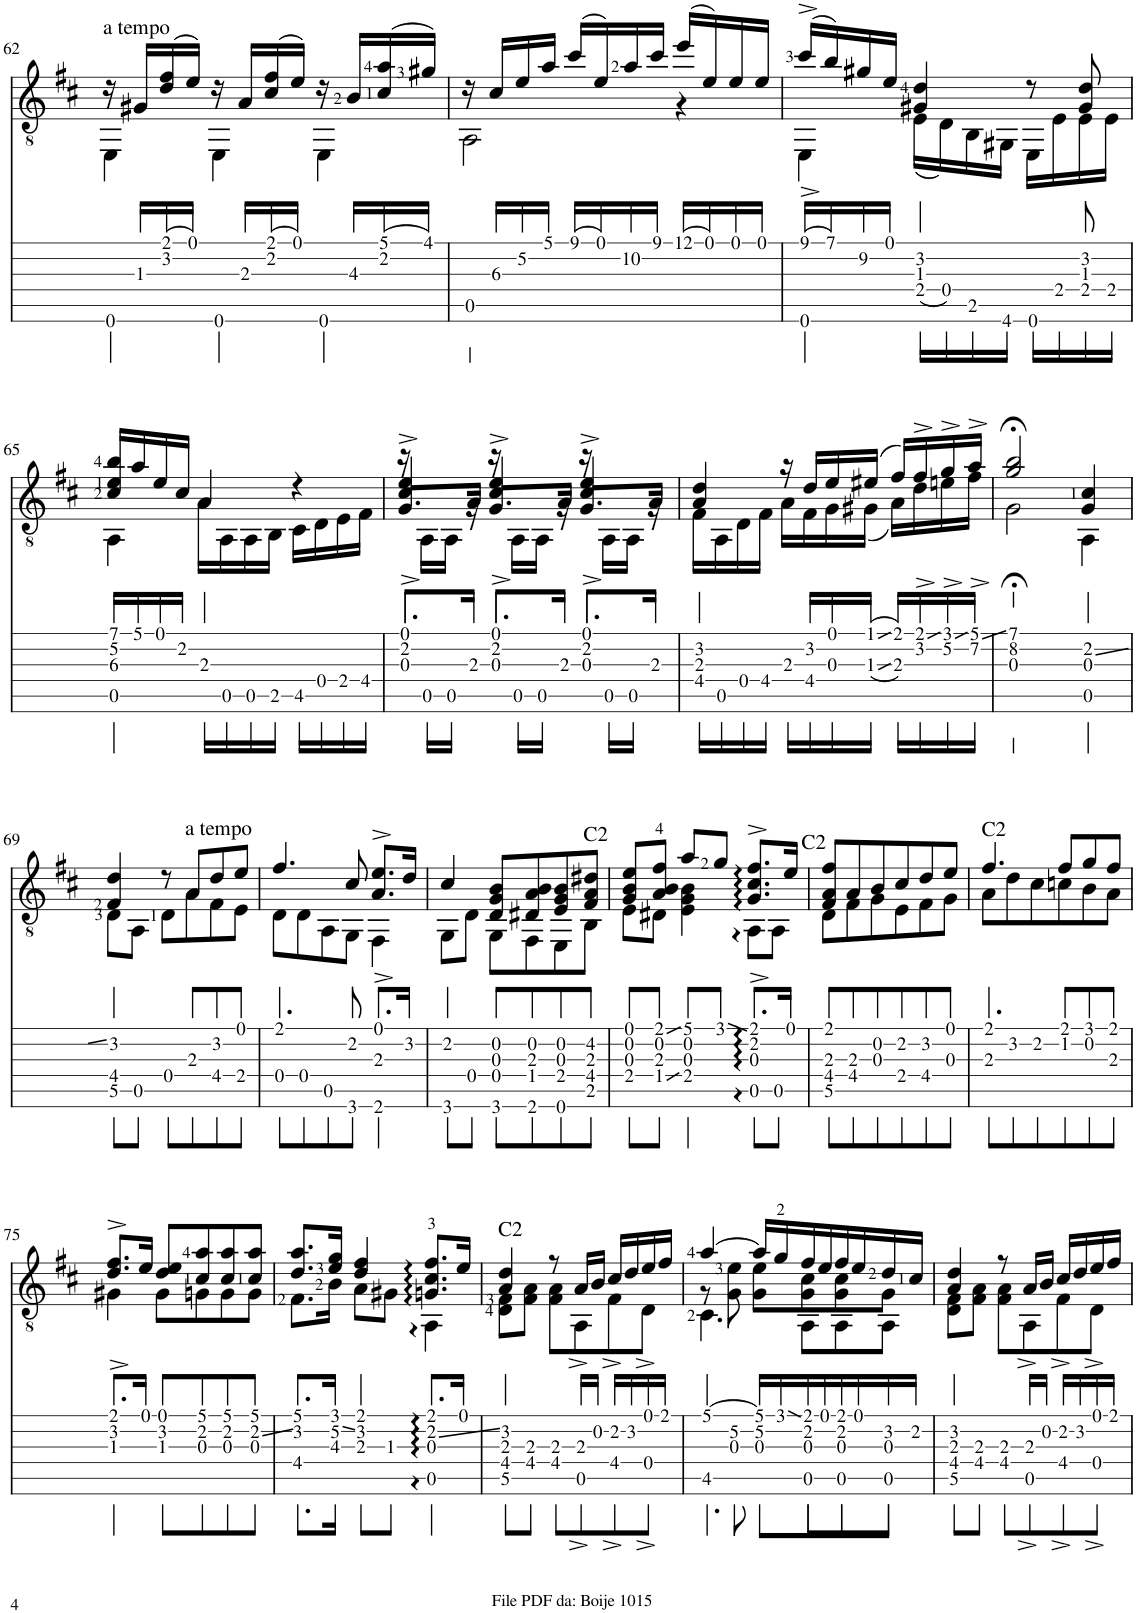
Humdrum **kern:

**kern	**kern
*part2	*part1
*staff2	*staff1
*I"Chitarra classica (Intavolatura)	*I"Guitar
!!LO:PB:g=z
*	*clefGv2
*k[f#c#]	*k[f#c#]
*M3/4	*M3/4
=62	=62
*^	*^
!	!	!LO:TX:a:t=a tempo	!
16r	4EE\	16r	4EE\
16G#X/LL	.	16G#X/LL	.
(16d/ 16f#/	.	(16d/ 16f#/	.
16e/JJ)	.	16e/JJ)	.
16r	4EE\	16r	4EE\
16A/LL	.	16A/LL	.
(16c#/ 16f#/	.	(16c#/ 16f#/	.
16e/JJ)	.	16e/JJ)	.
16r	4EE\	16r	4EE\
16B/LL	.	16B/LL	.
(16c#/ 16a/	.	(16c#/ 16a/	.
16g#X/JJ)	.	16g#X/JJ)	.
=63	=63	=63	=63
16r	2AA\	16r	2AA\
16c#/LL	.	16c#/LL	.
16e/	.	16e/	.
16a/JJ	.	16a/JJ	.
(16cc#/LL	.	(16cc#/LL	.
16e/)	.	16e/)	.
16a/	.	16a/	.
16cc#/JJ	.	16cc#/JJ	.
(16ee/LL	4r	(16ee/LL	4r
16e/)	.	16e/)	.
16e/	.	16e/	.
16e/JJ	.	16e/JJ	.
=64	=64	=64	=64
(16cc#^/LL	4EE\	(16cc#^/LL	4EE\
16b/)	.	16b/)	.
16g#X/	.	16g#X/	.
16e/JJ	.	16e/JJ	.
4G#X/ 4d/	(16E\LL	4G#X/ 4d/	(16E\LL
.	16D\)	.	16D\)
.	16BB\	.	16BB\
.	16GG#X\JJ	.	16GG#X\JJ
8r	16EE\LL	8r	16EE\LL
.	16E\	.	16E\
8G#/ 8d/	16E\	8G#/ 8d/	16E\
.	16E\JJ	.	16E\JJ
!!LO:LB:g=z	!!
=65	=65	=65	=65
16c#/ 16e/ 16b/LL	4AA\	16c#/ 16e/ 16b/LL	4AA\
16a/	.	16a/	.
16e/	.	16e/	.
16c#/JJ	.	16c#/JJ	.
4A/	16A\LL	4A/	16A\LL
.	16AA\	.	16AA\
.	16AA\	.	16AA\
.	16BB\JJ	.	16BB\JJ
4r	16C#\LL	4r	16C#\LL
.	16D\	.	16D\
.	16E\	.	16E\
.	16F#\JJ	.	16F#\JJ
=66	=66	=66	=66
*	*^	*	*^
4c#/^ 4e/^	16r	8.G/L	4c#/^ 4e/^	16r	8.G/L
.	16AA\LL	.	.	16AA\LL	.
.	16AA\JJ	.	.	16AA\JJ	.
.	16r	16A/Jk	.	16r	16A/Jk
4c#/^ 4e/^	16r	8.G/L	4c#/^ 4e/^	16r	8.G/L
.	16AA\LL	.	.	16AA\LL	.
.	16AA\JJ	.	.	16AA\JJ	.
.	16r	16A/Jk	.	16r	16A/Jk
4c#/^ 4e/^	16r	8.G/L	4c#/^ 4e/^	16r	8.G/L
.	16AA\LL	.	.	16AA\LL	.
.	16AA\JJ	.	.	16AA\JJ	.
.	16r	16A/Jk	.	16r	16A/Jk
*	*v	*v	*	*	*
*	*	*	*v	*v
=67	=67	=67	=67
4A/ 4d/	16F#\LL	4A/ 4d/	16F#\LL
.	16AA\	.	16AA\
.	16D\	.	16D\
.	16F#\JJ	.	16F#\JJ
16r	16A\LL	16r	16A\LL
16d/LL	16F#\	16d/LL	16F#\
16e/	16G\	16e/	16G\
(16e#X/JJ	(16G#X\JJ	(16e#X/JJ	(16G#X\JJ
16f#/LL)	16A\LL)	16f#/LL)	16A\LL)
16f#^/	16d\	16f#^/	16d\
16g^/	16en\	16g^/	16en\
16a^/JJ	16f#\JJ	16a^/JJ	16f#\JJ
=68	=68	=68	=68
2g/;< 2b/;<	2G\	2g/;< 2b/;<	2G\
4G/ 4c#/	4AA\	4G/ 4c#/	4AA\
!!LO:LB:g=z	!!
=69	=69	=69	=69
4F#/ 4d/	8D\L	4F#/ 4d/	8D\L
.	8AA\J	.	8AA\J
8r	8D\L	8r	8D\L
!	!	!LO:TX:a:t=a tempo	!
8A/L	8A\	8A/L	8A\
8d/	8F#\	8d/	8F#\
8e/J	8E\J	8e/J	8E\J
=70	=70	=70	=70
4.f#/	8D\L	4.f#/	8D\L
.	8D\	.	8D\
.	8AA\	.	8AA\
8c#/	8GG\J	8c#/	8GG\J
8.A/^ 8.e/^L	4FF#\	8.A/^ 8.e/^L	4FF#\
16d/Jk	.	16d/Jk	.
=71	=71	=71	=71
4c#/	8GG\L	4c#/	8GG\L
.	8D\J	.	8D\J
8D/ 8G/ 8B/L	8GG\L	8D/ 8G/ 8B/L	8GG\L
8D#X/ 8A/ 8B/	8FF#\	8D#X/ 8A/ 8B/	8FF#\
8E/ 8G/ 8B/	8EE\	8E/ 8G/ 8B/	8EE\
!	!	!LO:TX:a:t=C2	!
8F#/ 8A/ 8d#X/J	8BB\J	8F#/ 8A/ 8d#X/J	8BB\J
=72	=72	=72	=72
8G/ 8B/ 8e/L	8E\L	8G/ 8B/ 8e/L	8E\L
8A/ 8B/ 8f#/J	8D#X\J	8A/ 8B/ 8f#/J	8D#X\J
8a/L	4E\ 4G\ 4B\	8a/L	4E\ 4G\ 4B\
8g/J	.	8g/J	.
8.G/^ 8.c#/^ 8.f#/^L	8AA\L	8.G/^ 8.c#/^ 8.f#/^L	8AA\L
.	8AA\J	.	8AA\J
16e/Jk	.	16e/Jk	.
=73	=73	=73	=73
!	!	!LO:TX:a:t=C2	!
8F#/ 8A/ 8f#/L	8D\L	8F#/ 8A/ 8f#/L	8D\L
8A/	8F#\	8A/	8F#\
8B/	8G\	8B/	8G\
8c#/	8E\	8c#/	8E\
8d/	8F#\	8d/	8F#\
8e/J	8G\J	8e/J	8G\J
=74	=74	=74	=74
!	!	!LO:TX:a:t=C2	!
4.f#/	8A\L	4.f#/	8A\L
.	8d\	.	8d\
.	8c#\	.	8c#\
8f#/L	8cn\	8f#/L	8cn\
8g/	8B\	8g/	8B\
8f#/J	8A\J	8f#/J	8A\J
!!LO:LB:g=z	!!
=75	=75	=75	=75
8.d/^ 8.f#/^L	4G#X\	8.d/^ 8.f#/^L	4G#X\
16e/Jk	.	16e/Jk	.
8d/ 8e/L	8G#\L	8d/ 8e/L	8G#\L
8c#/ 8a/	8Gn\	8c#/ 8a/	8Gn\
8c#/ 8a/	8G\	8c#/ 8a/	8G\
8c#/ 8a/J	8G\J	8c#/ 8a/J	8G\J
=76	=76	=76	=76
8.d/ 8.a/L	8.F#\L	8.d/ 8.a/L	8.F#\L
16e/ 16g/Jk	16B\Jk	16e/ 16g/Jk	16B\Jk
4d/ 4f#/	8A\L	4d/ 4f#/	8A\L
.	8G#X\J	.	8G#X\J
8.Gn/ 8.c#/ 8.f#/L	4AA\	8.Gn/ 8.c#/ 8.f#/L	4AA\
16e/Jk	.	16e/Jk	.
=77	=77	=77	=77
!	!	!LO:TX:a:t=C2	!
4A/ 4d/	8D\ 8F#\L	4A/ 4d/	8D\ 8F#\L
.	8F#\ 8A\J	.	8F#\ 8A\J
8r	8F#\ 8A\L	8r	8F#\ 8A\L
16A/LL	8AA^\	16A/LL	8AA^\
16B/JJ	.	16B/JJ	.
16c#/LL	8F#^\	16c#/LL	8F#^\
16d/	.	16d/	.
16e/	8D^\J	16e/	8D^\J
16f#/JJ	.	16f#/JJ	.
=78	=78	=78	=78
*	*^	*	*^
[4a/	8r	4.C#\	[4a/	8r	4.C#\
.	8G\ 8e\	.	.	8G\ 8e\	.
16a/LL]	8G\ 8e\L	.	16a/LL]	8G\ 8e\L	.
16g/	.	.	16g/	.	.
16f#/	8G\ 8c#\	8AA\L	16f#/	8G\ 8c#\	8AA\L
16e/	.	.	16e/	.	.
16f#/	8G\ 8c#\	8AA\	16f#/	8G\ 8c#\	8AA\
16e/	.	.	16e/	.	.
16d/	8G\J	8AA\J	16d/	8G\J	8AA\J
16c#/JJ	.	.	16c#/JJ	.	.
*	*v	*v	*	*	*
*	*	*	*v	*v
=79	=79	=79	=79
4A/ 4d/	8D\ 8F#\L	4A/ 4d/	8D\ 8F#\L
.	8F#\ 8A\J	.	8F#\ 8A\J
8r	8F#\ 8A\L	8r	8F#\ 8A\L
16A/LL	8AA^\	16A/LL	8AA^\
16B/JJ	.	16B/JJ	.
16c#/LL	8F#^\	16c#/LL	8F#^\
16d/	.	16d/	.
16e/	8D^\J	16e/	8D^\J
16f#/JJ	.	16f#/JJ	.
*v	*v	*	*
*	*v	*v
=	=
*-	*-
